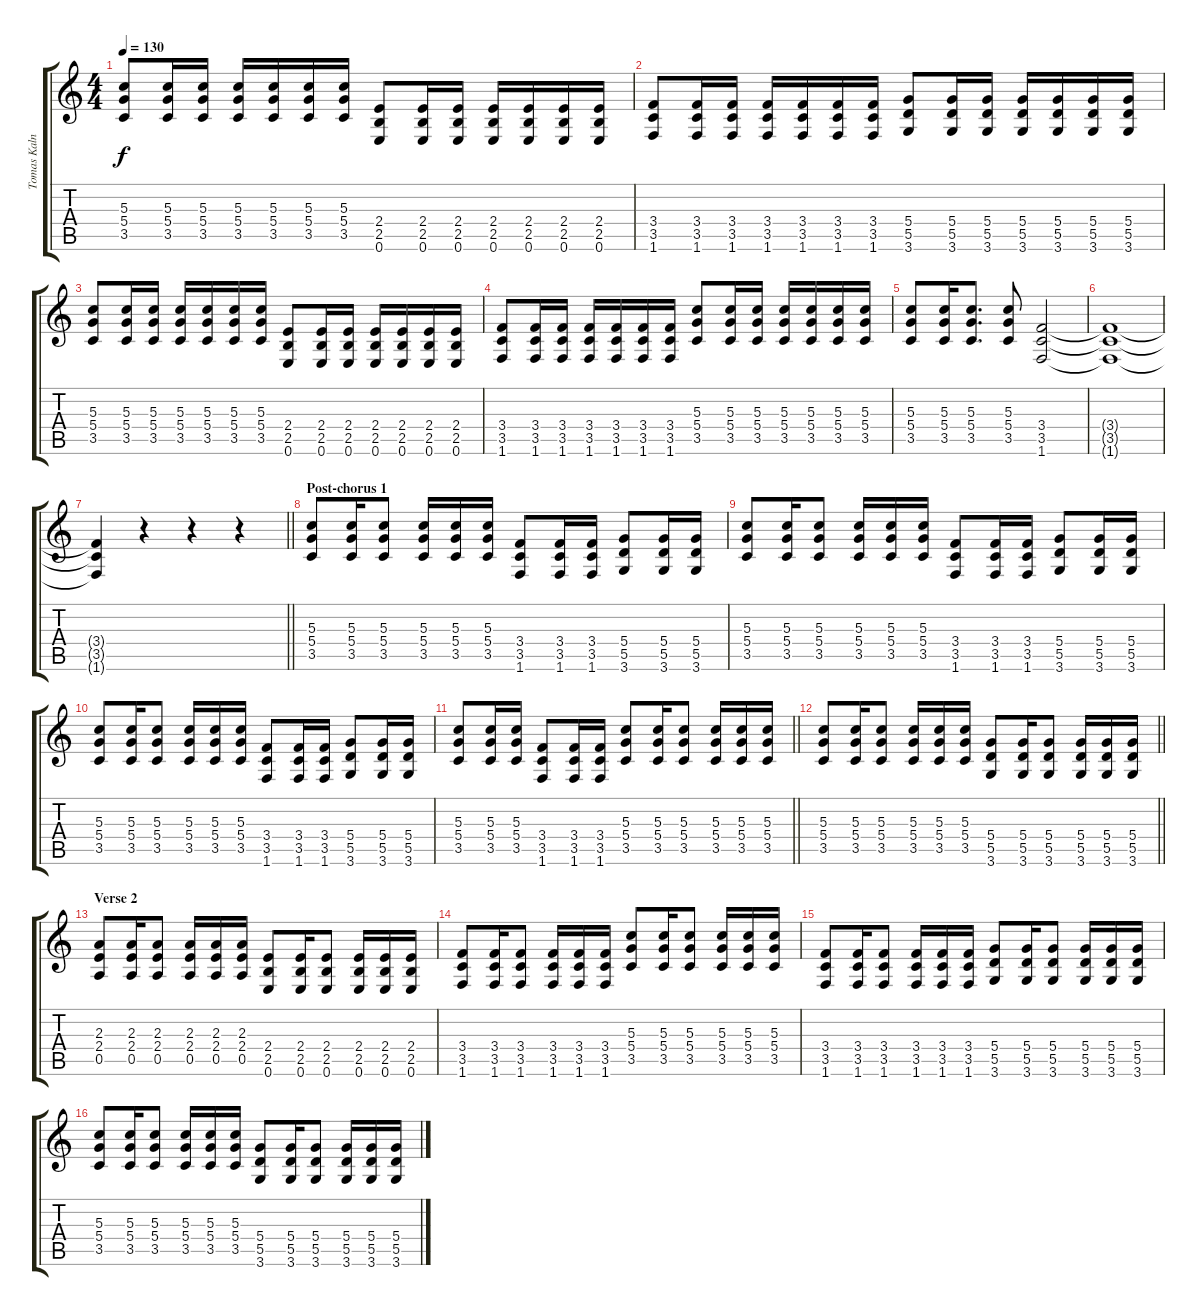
\track ("Tomas Kalnoky - Guitar" "Tomas Kaln") {instrument distortionguitar}
\staff {score tabs}
\tuning (E4 B3 G3 D3 A2 E2) {hide}
\ts (4 4)
\tempo 130
\clef g2
\ks c
(5.3 5.4 3.5).8{dy f} (5.3 5.4 3.5).16 (5.3 5.4 3.5).16 (5.3 5.4 3.5).16 (5.3 5.4 3.5).16 (5.3 5.4 3.5).16 (5.3 5.4 3.5).16 (2.4 2.5 0.6).8 (2.4 2.5 0.6).16 (2.4 2.5 0.6).16 (2.4 2.5 0.6).16 (2.4 2.5 0.6).16 (2.4 2.5 0.6).16 (2.4 2.5 0.6).16 |
(3.4 3.5 1.6).8 (3.4 3.5 1.6).16 (3.4 3.5 1.6).16 (3.4 3.5 1.6).16 (3.4 3.5 1.6).16 (3.4 3.5 1.6).16 (3.4 3.5 1.6).16 (5.4 5.5 3.6).8 (5.4 5.5 3.6).16 (5.4 5.5 3.6).16 (5.4 5.5 3.6).16 (5.4 5.5 3.6).16 (5.4 5.5 3.6).16 (5.4 5.5 3.6).16 |
(5.3 5.4 3.5).8 (5.3 5.4 3.5).16 (5.3 5.4 3.5).16 (5.3 5.4 3.5).16 (5.3 5.4 3.5).16 (5.3 5.4 3.5).16 (5.3 5.4 3.5).16 (2.4 2.5 0.6).8 (2.4 2.5 0.6).16 (2.4 2.5 0.6).16 (2.4 2.5 0.6).16 (2.4 2.5 0.6).16 (2.4 2.5 0.6).16 (2.4 2.5 0.6).16 |
(3.4 3.5 1.6).8 (3.4 3.5 1.6).16 (3.4 3.5 1.6).16 (3.4 3.5 1.6).16 (3.4 3.5 1.6).16 (3.4 3.5 1.6).16 (3.4 3.5 1.6).16 (5.3 5.4 3.5).8 (5.3 5.4 3.5).16 (5.3 5.4 3.5).16 (5.3 5.4 3.5).16 (5.3 5.4 3.5).16 (5.3 5.4 3.5).16 (5.3 5.4 3.5).16 |
(5.3 5.4 3.5).8 (5.3 5.4 3.5).16 (5.3 5.4 3.5).8{d} (5.3 5.4 3.5).8 (3.4 3.5 1.6).2 |
(3.4{t} 3.5{t} 1.6{t}).1 |
\barLineRight lightlight
(3.4{t} 3.5{t} 1.6{t}).4 r.4 r.4 r.4 |
\section ("" "Post-chorus 1")
(5.3 5.4 3.5).8 (5.3 5.4 3.5).16 (5.3 5.4 3.5).8 (5.3 5.4 3.5).16 (5.3 5.4 3.5).16 (5.3 5.4 3.5).16 (3.4 3.5 1.6).8 (3.4 3.5 1.6).16 (3.4 3.5 1.6).16 (5.4 5.5 3.6).8 (5.4 5.5 3.6).16 (5.4 5.5 3.6).16 |
(5.3 5.4 3.5).8 (5.3 5.4 3.5).16 (5.3 5.4 3.5).8 (5.3 5.4 3.5).16 (5.3 5.4 3.5).16 (5.3 5.4 3.5).16 (3.4 3.5 1.6).8 (3.4 3.5 1.6).16 (3.4 3.5 1.6).16 (5.4 5.5 3.6).8 (5.4 5.5 3.6).16 (5.4 5.5 3.6).16 |
(5.3 5.4 3.5).8 (5.3 5.4 3.5).16 (5.3 5.4 3.5).8 (5.3 5.4 3.5).16 (5.3 5.4 3.5).16 (5.3 5.4 3.5).16 (3.4 3.5 1.6).8 (3.4 3.5 1.6).16 (3.4 3.5 1.6).16 (5.4 5.5 3.6).8 (5.4 5.5 3.6).16 (5.4 5.5 3.6).16 |
\barLineRight lightlight
(5.3 5.4 3.5).8 (5.3 5.4 3.5).16 (5.3 5.4 3.5).16 (3.4 3.5 1.6).8 (3.4 3.5 1.6).16 (3.4 3.5 1.6).16 (5.3 5.4 3.5).8 (5.3 5.4 3.5).16 (5.3 5.4 3.5).8 (5.3 5.4 3.5).16 (5.3 5.4 3.5).16 (5.3 5.4 3.5).16 |
\barLineRight lightlight
(5.3 5.4 3.5).8 (5.3 5.4 3.5).16 (5.3 5.4 3.5).8 (5.3 5.4 3.5).16 (5.3 5.4 3.5).16 (5.3 5.4 3.5).16 (5.4 5.5 3.6).8 (5.4 5.5 3.6).16 (5.4 5.5 3.6).8 (5.4 5.5 3.6).16 (5.4 5.5 3.6).16 (5.4 5.5 3.6).16 |
\section ("" "Verse 2")
(2.3 2.4 0.5).8 (2.3 2.4 0.5).16 (2.3 2.4 0.5).8 (2.3 2.4 0.5).16 (2.3 2.4 0.5).16 (2.3 2.4 0.5).16 (2.4 2.5 0.6).8 (2.4 2.5 0.6).16 (2.4 2.5 0.6).8 (2.4 2.5 0.6).16 (2.4 2.5 0.6).16 (2.4 2.5 0.6).16 |
(3.4 3.5 1.6).8 (3.4 3.5 1.6).16 (3.4 3.5 1.6).8 (3.4 3.5 1.6).16 (3.4 3.5 1.6).16 (3.4 3.5 1.6).16 (5.3 5.4 3.5).8 (5.3 5.4 3.5).16 (5.3 5.4 3.5).8 (5.3 5.4 3.5).16 (5.3 5.4 3.5).16 (5.3 5.4 3.5).16 |
(3.4 3.5 1.6).8 (3.4 3.5 1.6).16 (3.4 3.5 1.6).8 (3.4 3.5 1.6).16 (3.4 3.5 1.6).16 (3.4 3.5 1.6).16 (5.4 5.5 3.6).8 (5.4 5.5 3.6).16 (5.4 5.5 3.6).8 (5.4 5.5 3.6).16 (5.4 5.5 3.6).16 (5.4 5.5 3.6).16 |
(5.3 5.4 3.5).8 (5.3 5.4 3.5).16 (5.3 5.4 3.5).8 (5.3 5.4 3.5).16 (5.3 5.4 3.5).16 (5.3 5.4 3.5).16 (5.4 5.5 3.6).8 (5.4 5.5 3.6).16 (5.4 5.5 3.6).8 (5.4 5.5 3.6).16 (5.4 5.5 3.6).16 (5.4 5.5 3.6).16
